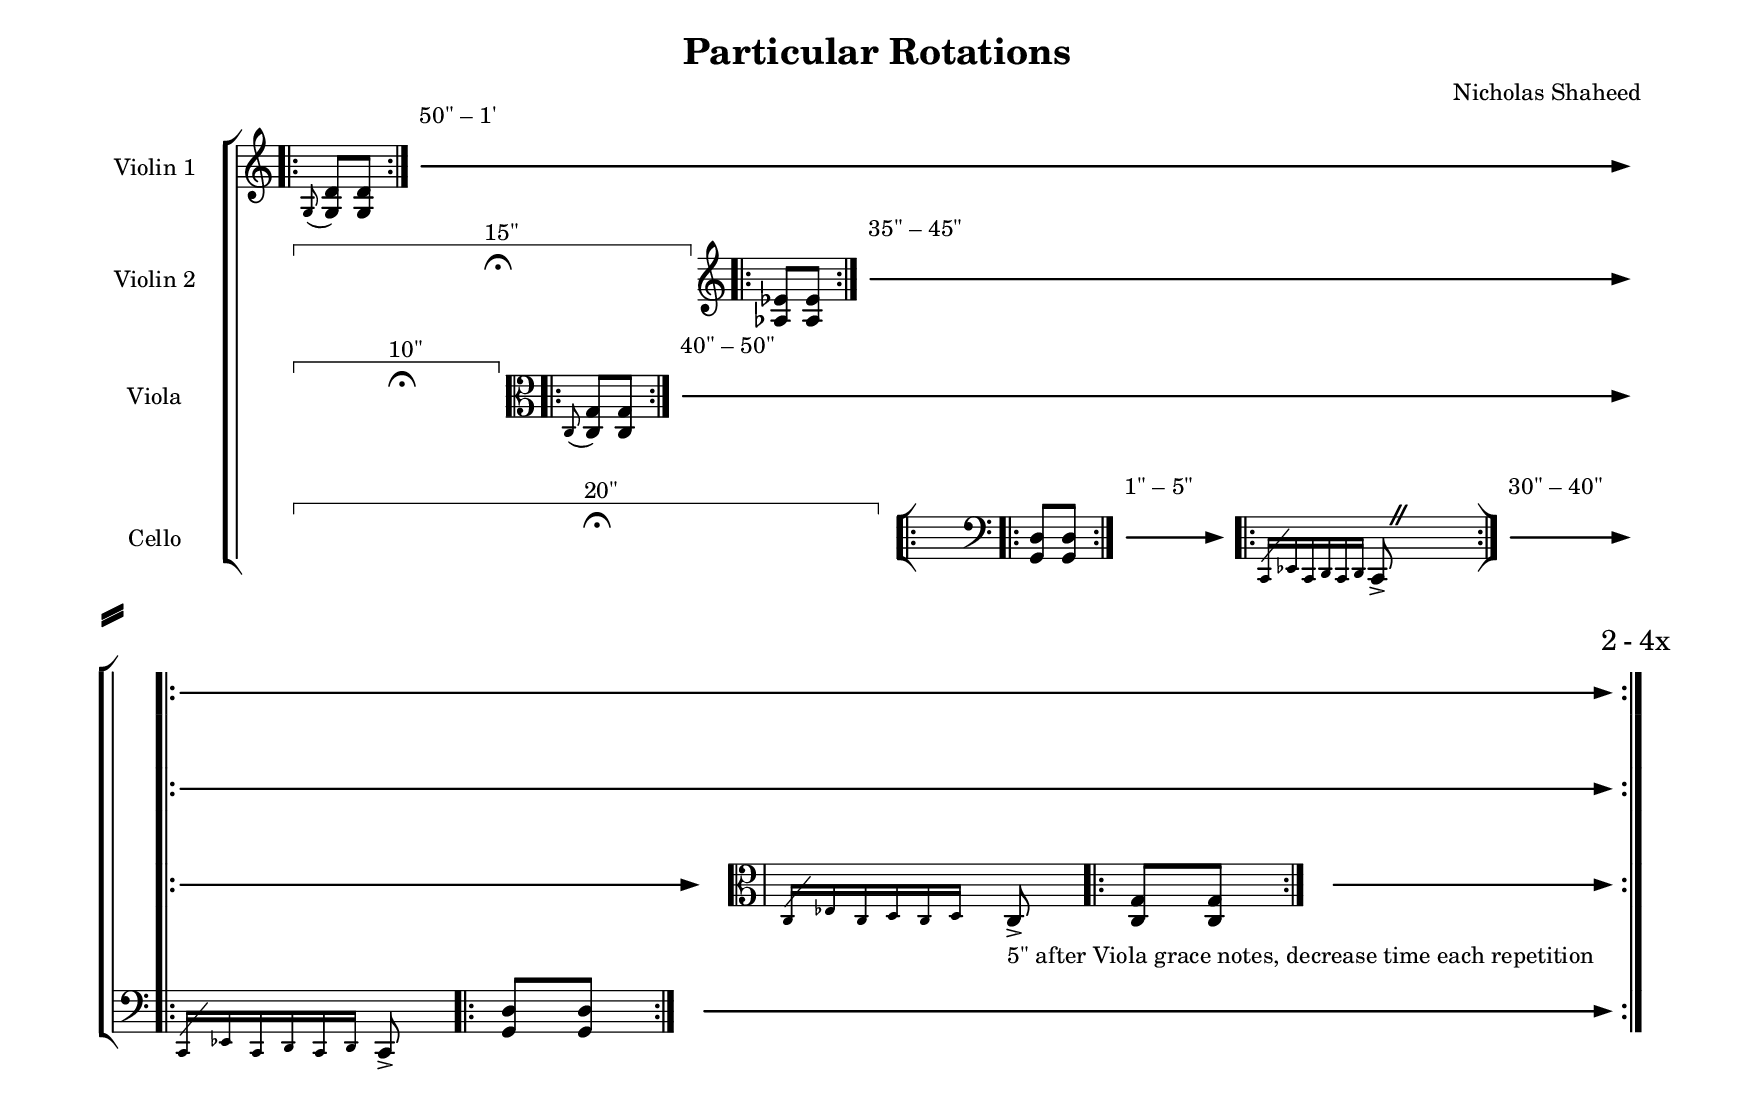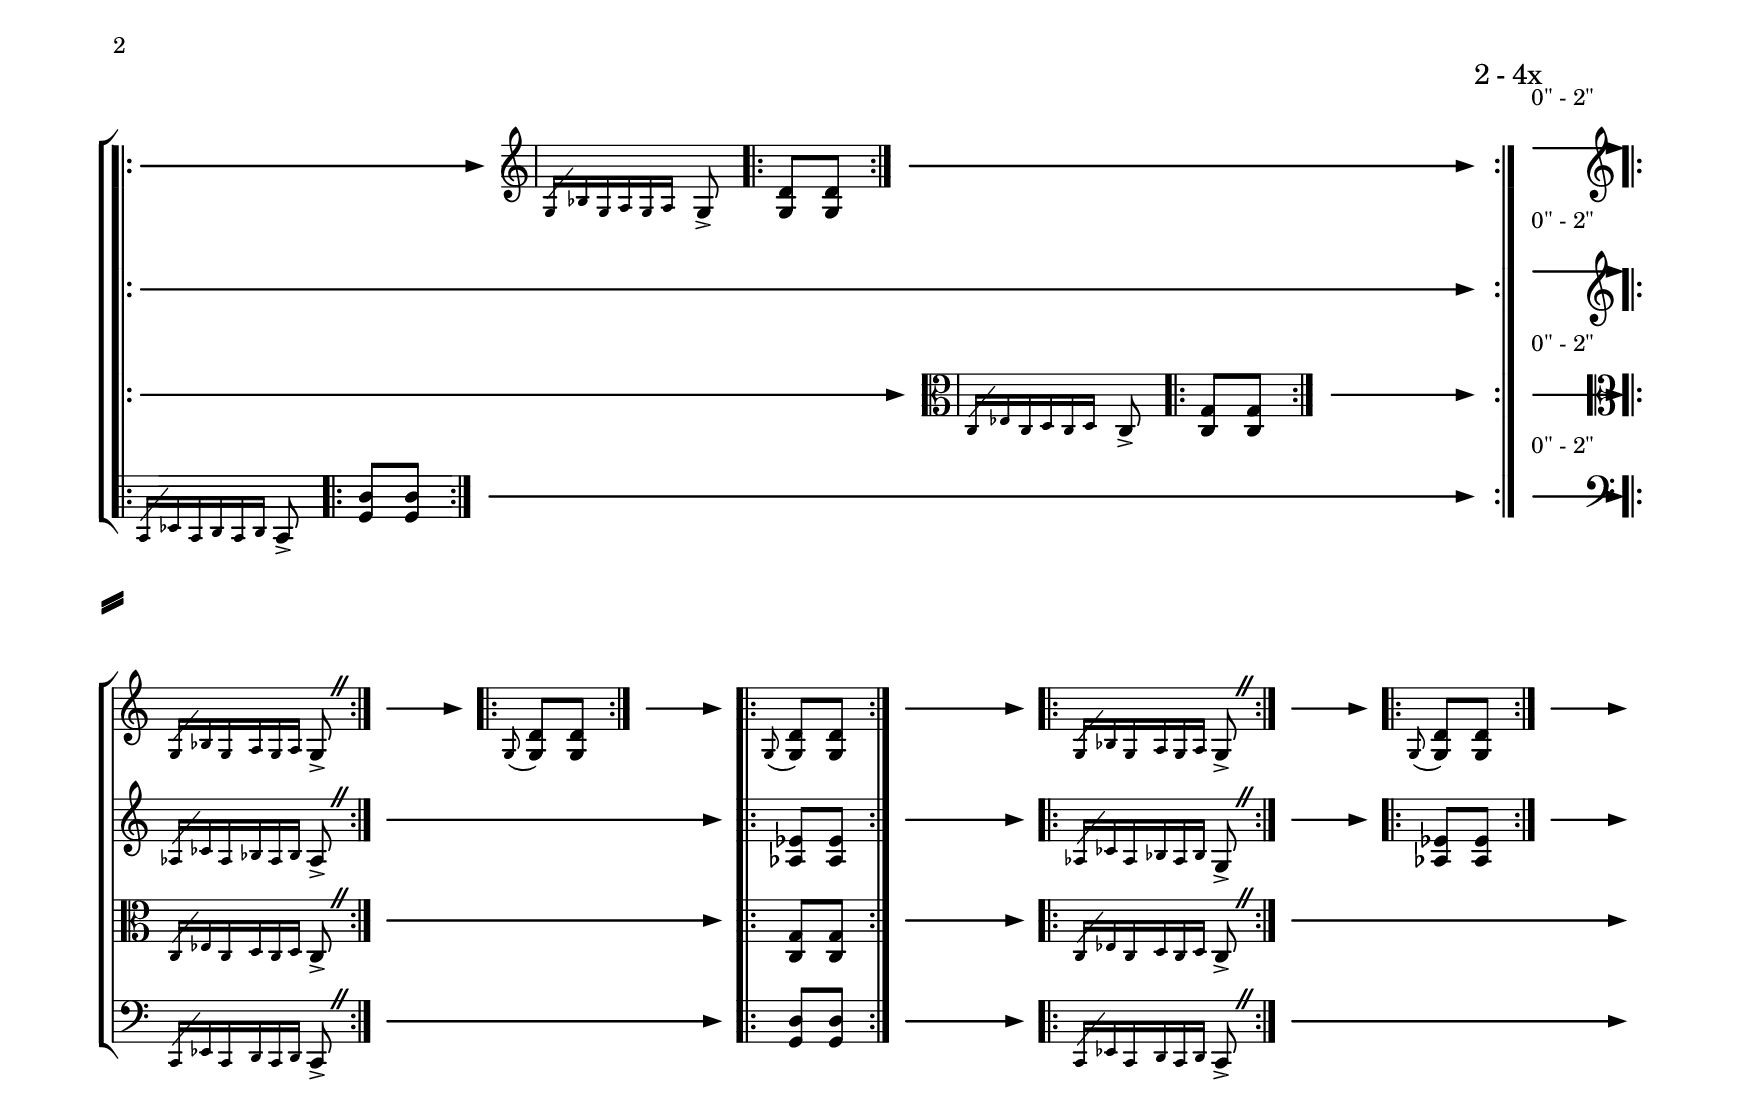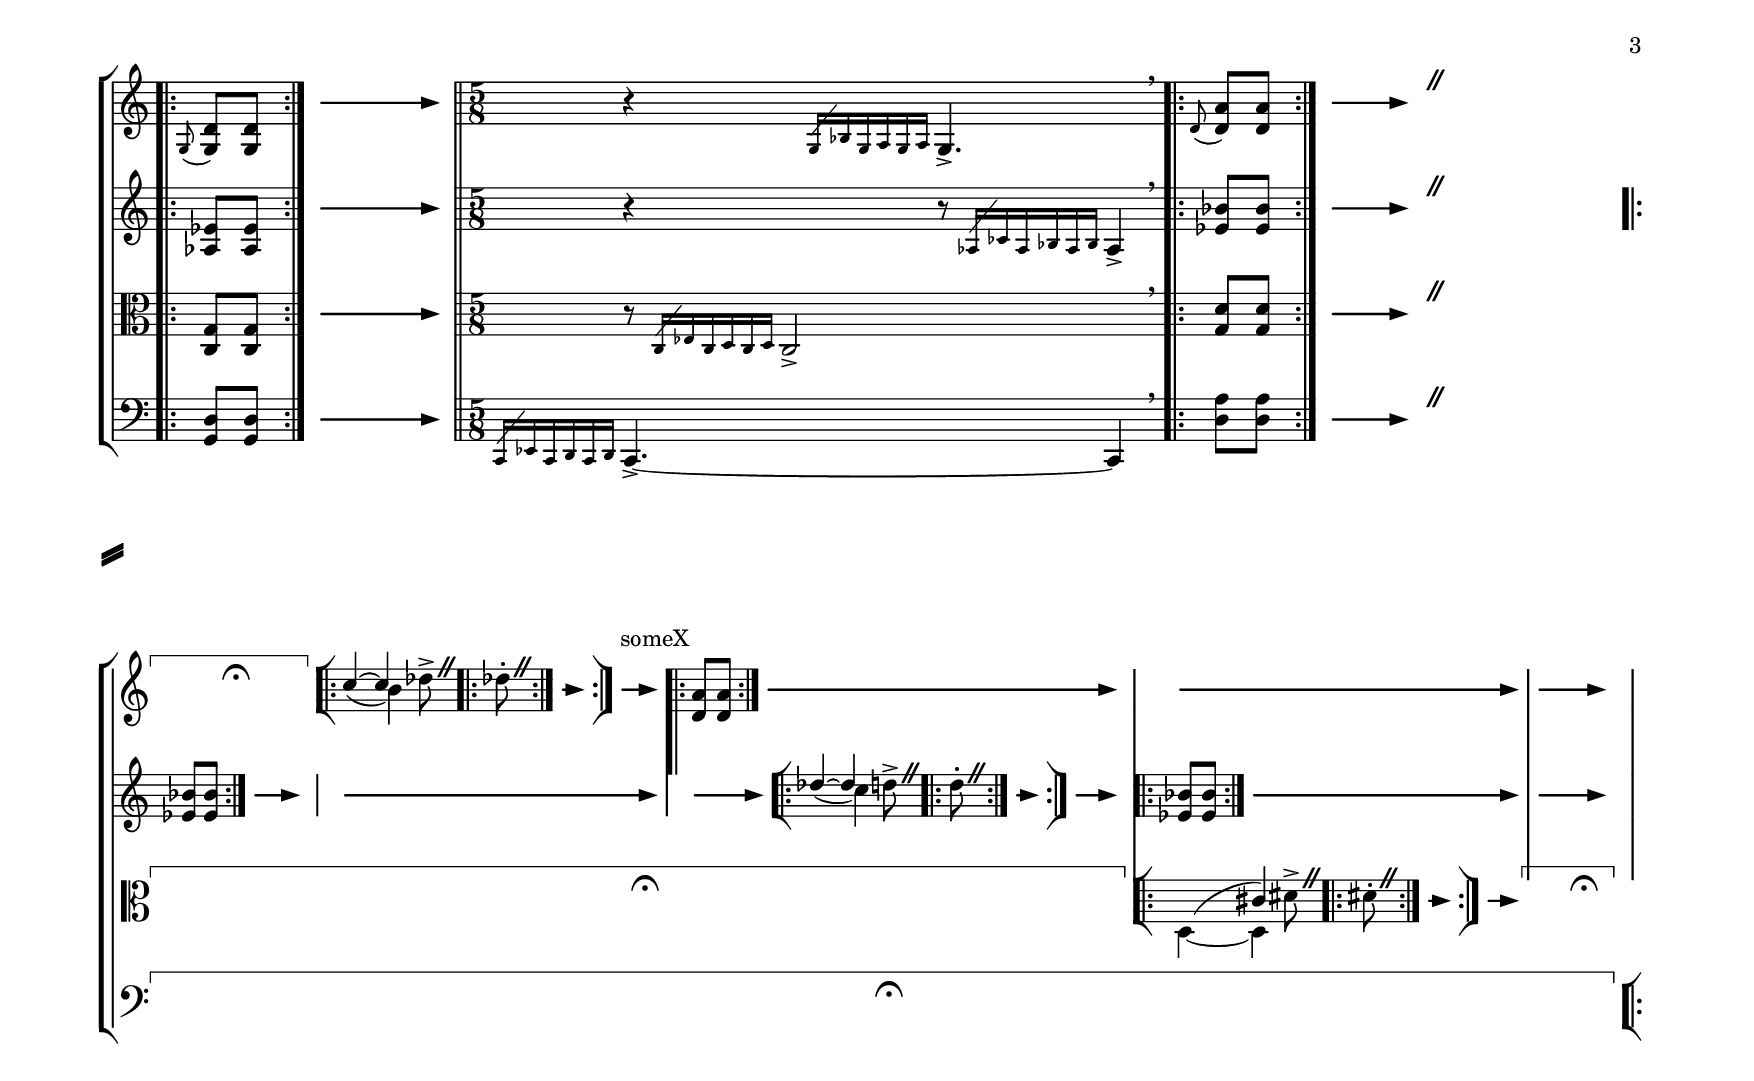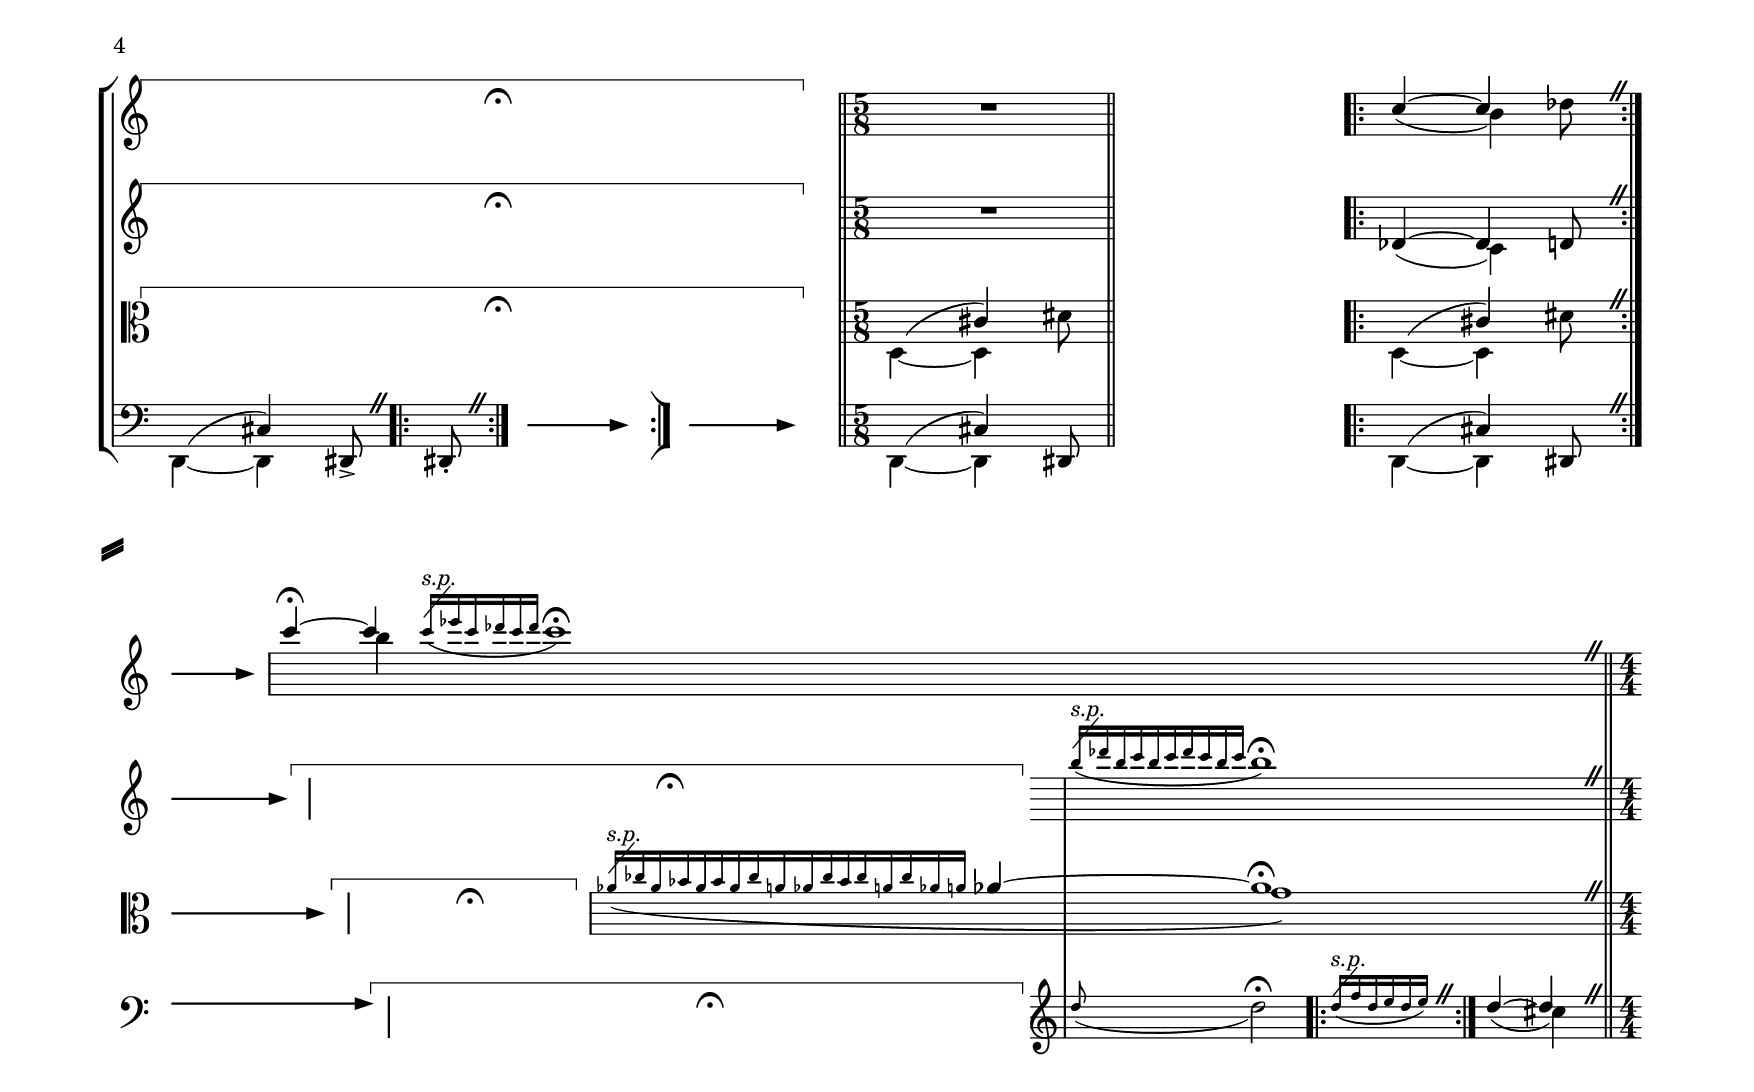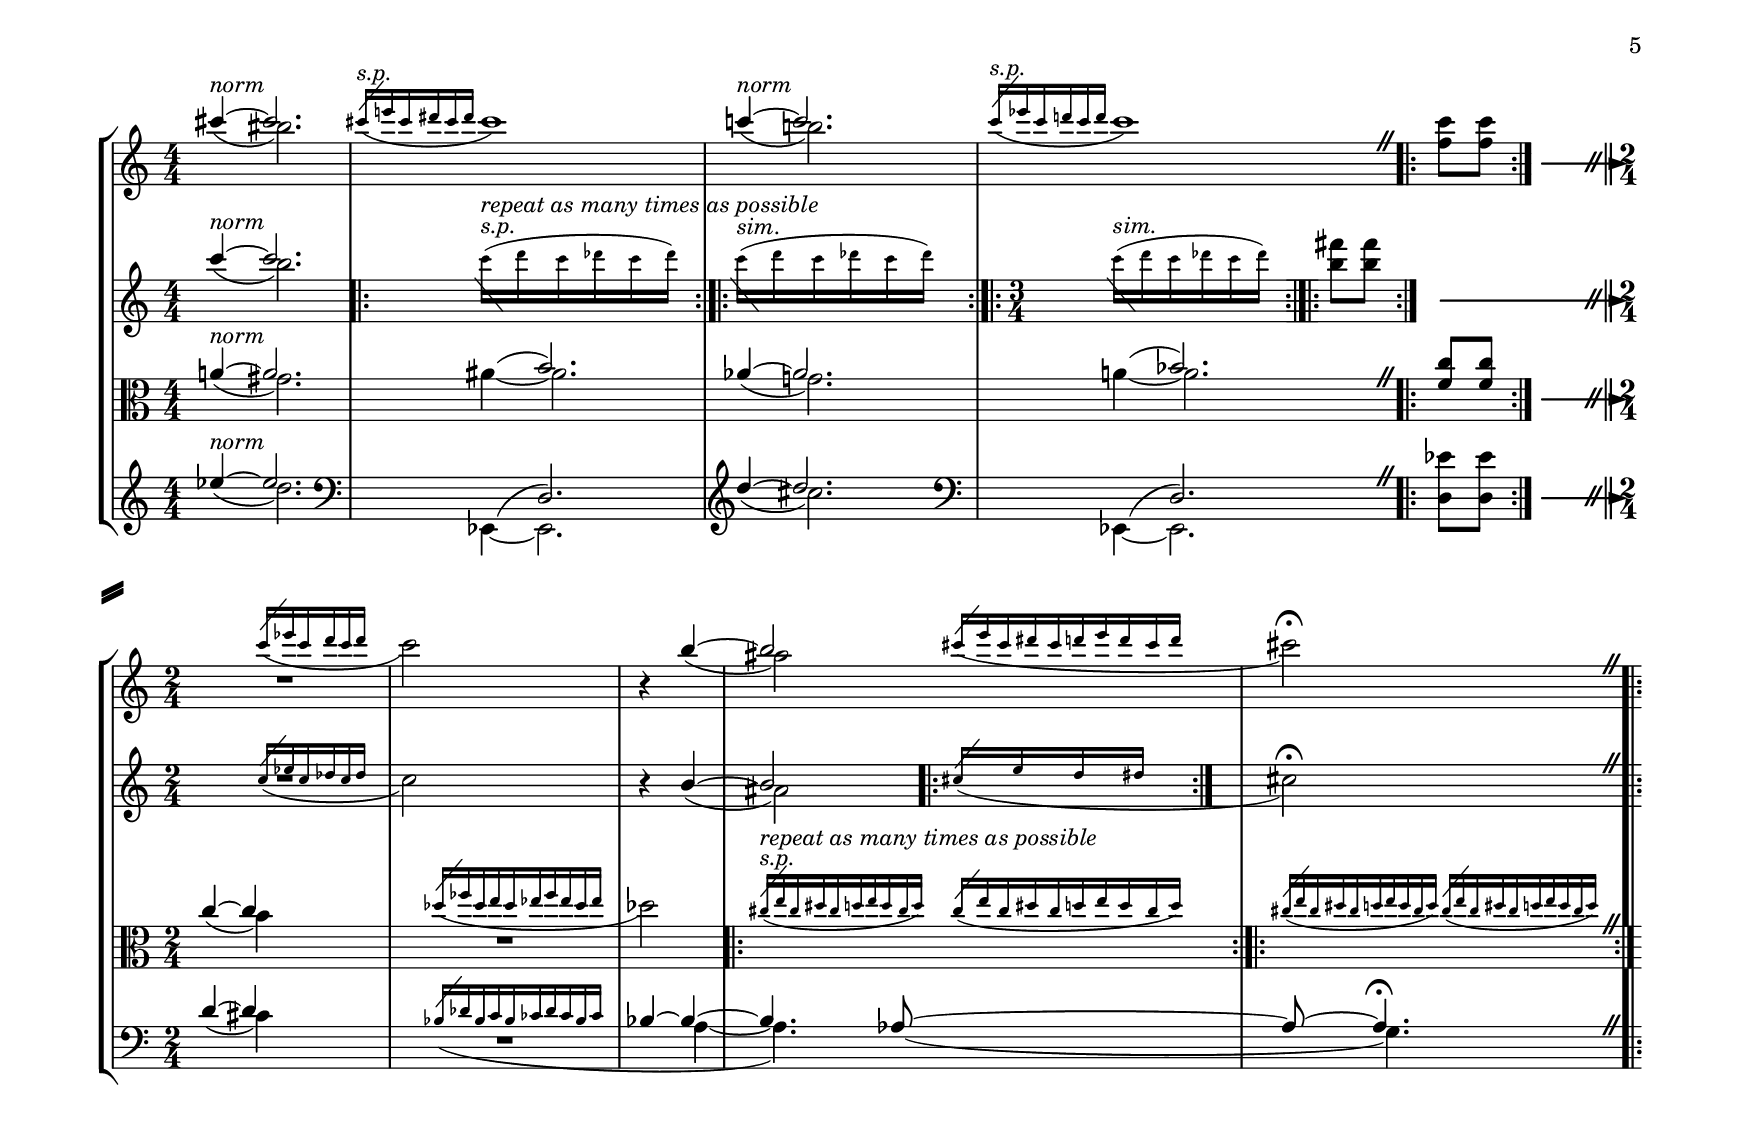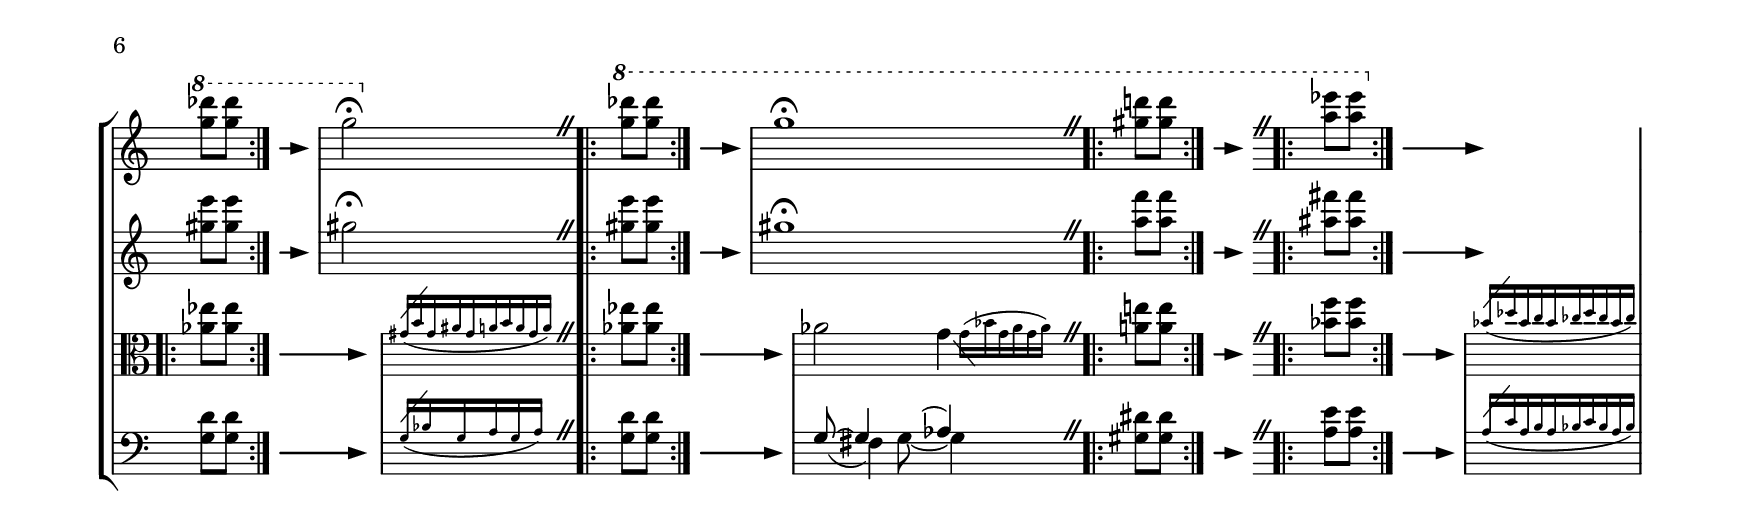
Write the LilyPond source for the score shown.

\version "2.18.2"
\language "english"
%%% "arrows.ily %%%

#(define-markup-command 
   (arrow layout props 
     type ;; "open" "close" "huron" "long" "large" "wings" "relief"
     fletching? ;; #t or #f
     axis ;; X or Y
     direction ;; RIGHT or LEFT, UP or DOWN, 
     a-length ;; any number >= #0
     boldness) ;; #0 < any number < #1
   (string? boolean? ly:dir? ly:dir? number? number?)
  "Draw arrows with variable length & boldness."
  (define fletching #t)  
  (interpret-markup layout props
    (cond 
     

 
;; "long" optimal thickness #0.07
      ((and (string=? type "long")(and (eq? axis X)(eq? direction 1)))
            (markup 
             (#:override (cons (quote filled) #t)
              (#:path boldness
               `((moveto    0.00  0.00)
                 (lineto   -1.80 -0.60)
                 ;(curveto  -2.40 -0.40 -2.35 -0.15 -2.35 -0.05)
                 ;(lineto   ,(* a-length -1) -0.05)
                 ;(lineto   ,(* a-length -1)  0.05)
                 (lineto   -1.80  0.00)
                 ;(curveto  -2.35  0.10 -2.40  0.40 -1.80  0.60)
                 ;(lineto   -2.35  0.10)
                 ;(lineto   -2.40  0.40)
                 (lineto   -1.80  0.60)
                 ;(lineto  -2.35  0.10 )
                 (lineto    0.00  0.00)
                 (closepath))))))
     
   
      
 
      
;; "large" optimal thickness #0.07
 
          
      (else (ly:error "Arrows' parameter(s) do not fit")))))


%% slashed grace notes

slash =
#(define-music-function (parser location ang stem-fraction protrusion)
   (number? number? number?)
   (remove-grace-property 'Voice 'Stem 'direction) ; necessary?
   #{
     \once \override Stem #'stencil =
     #(lambda (grob)
       (let* ((X-parent (ly:grob-parent grob X))
              (is-rest? (ly:grob? (ly:grob-object X-parent 'rest))))
         (if is-rest?
             empty-stencil
             (let* ((ang (degrees->radians ang))
                    ; We need the beam and its slope so that slash will
                    ; extend uniformly past the stem and the beam
                    (beam (ly:grob-object grob 'beam))
                    (beam-X-pos (ly:grob-property beam 'X-positions))
                    (beam-Y-pos (ly:grob-property beam 'positions))
                    (beam-slope (/ (- (cdr beam-Y-pos) (car beam-Y-pos))
                                   (- (cdr beam-X-pos) (car beam-X-pos))))
                    (beam-angle (atan beam-slope))
                    (stem-Y-ext (ly:grob-extent grob grob Y))
                    ; Stem.length is expressed in half staff-spaces
                    (stem-length (/ (ly:grob-property grob 'length) 2.0))
                    (dir (ly:grob-property grob 'direction))
                    ; if stem points up. car represents segment of stem
                    ; closest to notehead; if down, cdr does
                    (stem-ref (if (= dir 1) (car stem-Y-ext) (cdr stem-Y-ext)))
                    (stem-segment (* stem-length stem-fraction))
                    ; Where does slash cross the stem?
                    (slash-stem-Y (+ stem-ref (* dir stem-segment)))
                    ; These are values for the portion of the slash that
                    ; intersects the beamed group.
                    (dx (/ (- stem-length stem-segment)
                           (- (tan ang) (* dir beam-slope))))
                    (dy (* (tan ang) dx))
                    ; Now, we add in the wings
                    (protrusion-dx (* (cos ang) protrusion))
                    (protrusion-dy (* (sin ang) protrusion))
                    (x1 (- protrusion-dx))
                    (y1 (- slash-stem-Y (* dir protrusion-dy)))
                    (x2 (+ dx protrusion-dx))
                    (y2 (+ slash-stem-Y
                           (* dir (+ dy protrusion-dy))))
                    (th (ly:staff-symbol-line-thickness grob))
                    (stil (ly:stem::print grob)))

              (ly:stencil-add
                stil
                (make-line-stencil th x1 y1 x2 y2))))))
   #})

slashI = {
  \slash 50 0.6 1.0
}

%% Header, Footer, and Various Formatting Values

% paper
scorePaperSize = "a4landscape"

% header
ttl = "Particular Rotations"
cmp = "Nicholas Shaheed"
tg  = ##f

% other

%% section lengths (eighth notes)
beginningMult = 3
beginningLen  = 40
alen = 12
blen = 16
clen = 8
dlen = 5
elen = 8
flen = 5
glen = 3
hlen = 8
ilen = 14
ialen = 3
jlen = 14
klen = 13
llen = 12
mlen = 12
nlen = 12
olen = 8
plen = 7
qlen = 9
rlen = 14
slen = 5
tlen = 9

#(define (beginningArrow n) (- beginningLen (* beginningMult n)))

%% bar lines
\defineBarLine "|-dashedSpan" #'("||" "" "!!")
\defineBarLine ".|:-end" #'("" ".|:" "")
\defineBarLine ".|:-small" #'(".|:" "" "")
% \defineBarLine ".|:-small" #'("|" ".|:" "")

\defineBarLine ":|.-small" #'(":|." "" "")
\defineBarLine ".|:-mixed" #'(".|:" "" "|")
\defineBarLine ":|.-mixed" #'(":|." "" "|")
\defineBarLine ":|:-split" #'(":|." ".|:" "||")
\defineBarLine ".|:-left"  #'("" ".|:" "||")
\defineBarLine ":|.-left"  #'("" ":|." "||")
\defineBarLine "[|:-small" #'("[|:" "" "")
\defineBarLine ":|]-small" #'(":|]" "" "")
\defineBarLine ":|.|:-small" #'(":|.|:-small" "" "")

%% Notation
sulp	= ^\markup { \italic s.p. }
norm	= ^\markup { \italic norm }


% supposed to make a rest of length n, but it doens't work
% varRest = 
% #(define-music-function
%   (parser location n)
%   (integer?)
%    make-music
%       'SkipEvent
%       'duration
%       (ly:make-duration 3 0 n)
%   )

varRest = 
#(define-music-function
  (parser location counter)
  (integer?)
  (if (> counter 0)
    
      #{
        s16 % ^\markup { #(number->string counter) }
        \varRest #(- counter 1)
      #}
      #{ #}
    
  )
 )

varRestEighth =
#(define-music-function
  (parser location counter)
  (integer?)
  (if (> counter 0)
    
      #{
        s8 % ^\markup { #(number->string counter) }
        \varRestEighth #(- counter 1)
      #}
      #{ #}
    
  )
 )

timeSig =
#(define-music-function
  (parser location num)
  (integer?)
       (make-music
        'TimeSignatureMusic
        'beat-structure
        '()
        'denominator
        8
        'numerator
        num)
  )
%% %%

%% Global %%
global = {
  \numericTimeSignature
  \set Score.markFormatter = #format-mark-box-alphabet
  \override Staff.Clef.full-size-change = ##t
  
  \override BreathingSign.text = \markup {
    \musicglyph #"scripts.caesura.straight"
  }

  s8*40 s8 s8 
  
  s8 s8 s8 s8 s8 s8 s8 s8 s8 
  s8 s8 s8
  
  \break
  
  \override Score.RehearsalMark.self-alignment-X = #CENTER
  \once \override Score.RehearsalMark #'break-visibility = #end-of-line-visible
  \mark \markup {2 - 4x}
  
  \once \omit Staff.Clef
  
  
  \grace {s16 s s s s s}
  s8 * 16 \mark \markup {2 - 4x}
  s8 * 3
  \once \set Staff.forceClef = ##t
  
  \bar ".|:-small"
    \grace {s16 s s s s s}
    s8
  \bar ":|.-small"
  
  \varRestEighth \clen 
  
  s8 s8 
  
  \varRestEighth \dlen 
  
  \bar ".|:-small"
    \grace {s16 s s s s s}
    s8
  \bar ":|.-small"
  
  \varRestEighth \elen
  
  \bar ".|:"
    \grace {s8}
    s8 s8
  \bar ":|."
  
  \varRestEighth \flen
  
  \revert Staff.TimeSignature.stencil
  
  \bar "||"
  \grace {\varRest 6}
  
  \varRestEighth 5
  
  \revert BreathingSign.text
  \breathe
  
  \override Staff.TimeSignature #'stencil = ##f 
  \grace {s8}
  s8 s8
  
  \varRestEighth \glen
  
  \bar ""
  
  \override BreathingSign.text = \markup {
    \musicglyph #"scripts.caesura.straight"
  }
    
  \breathe
  
  s8 \bar ""
  
  %   \beginning #(+ hlen ilen ialen ilen klen llen) ""
  \varRestEighth \hlen
  \varRestEighth \ilen
  \varRestEighth \ialen
  \varRestEighth \ilen
  \varRestEighth \klen
  \varRestEighth \llen
  \varRestEighth \mlen
  
  \revert Staff.TimeSignature.stencil
  \bar "||"
  s8*5
  \bar "||"
  \override Staff.TimeSignature.stencil = ##f
  
  s8
  
  \bar ".|:-small"
  
  \varRestEighth 5
  \bar ":|.-small"
  \varRestEighth \olen
  \varRestEighth 5
  \varRestEighth 8 \breathe
  
  \revert Staff.TimeSignature.stencil
  \bar "||"
  \time 4/4
  s1\norm
  
  s1 s1 s1
  \override Staff.TimeSignature.stencil = ##f
  \varRestEighth \plen
  
  \breathe
  \revert Staff.TimeSignature.stencil
  \bar "||"
  \time 2/4
  s2 * 5 \breathe
  
  \override Staff.TimeSignature.stencil = ##f
  
  \varRestEighth \qlen
  \breathe

  \varRestEighth \rlen
  \breathe
  
  \varRestEighth \slen
  \breathe

  
%\varRest 20

  % \breathe
%   \grace{s16 s s s s s}
%   \once \omit Staff.Clef
  %s8 s % s % s s s s s 
  % s  s s s s s s s 
  %\once \set Staff.forceClef = ##t 
}
%% %%

%% In-Score Functions %% 

beginning = 
#(define-music-function
  (parser location dur str)
  (integer? string?)
  #{
    <<
      %% Generates a full measure rest so the fermata/text can be placed in the center
      {
       \once \hide MultiMeasureRest
       \once \override MultiMeasureRestText #'extra-offset = #'(0 . -2.4)
       \once \override HorizontalBracket.shorten-pair = #'(-3 . 0)
       
       % sets time signature to dur / 8
       #(make-music
        'TimeSignatureMusic
        'beat-structure
        '()
        'denominator
        8
        'numerator
        dur)
       
       % generates full measure rest that have a fermatamarkup and str above it
      #(make-music
        'MultiMeasureRestMusic
        'duration
        (ly:make-duration 3 0 dur)
        'articulations
        (list (make-music
                'MultiMeasureTextEvent
                'tweaks
                (list (cons (quote outside-staff-priority) 40)
                      (cons (quote outside-staff-padding) 0))
                'text
                (markup #:fermata))
              (make-music
                'MultiMeasureTextEvent
                'direction
                1
                'text
                (markup
                    #:line
                    (#:hspace 0.7
                    (#:center-column
                    (#:vspace -1.3 #:halign 20 #:simple str)))))))
      }
      %% generates rests needed to make a group (hoizontal bracket)
      {
        \once \hide Rest
        
        %% Makes the \startGroup rests
       #(make-music
          'RestEvent
          'articulations
          (list (make-music
                  'NoteGroupingEvent
                  'span-direction
                  -1))
          'duration
          (ly:make-duration 3 0 (- dur 1)))
       
       \once \hide Rest
       %% Makes the \stopGroup rest
       #(make-music
          'RestEvent
          'articulations
          (list (make-music
                  'NoteGroupingEvent
                  'span-direction
                  1))
          'duration
          (ly:make-duration 3 0 1))
       
       % \override NoteHead.transparent = ##f
      }
    >>
  #}
)


% \stopStaff and \startStaff are for changing staff properties, not turning the staff off,
% The StaffSymbol and Barline Transparencies are for that
invs = 
#(define-music-function
    (parser location)
    ()
    #{
      \stopStaff
      \override Staff.StaffSymbol.transparent = ##t
      \override Staff.BarLine.transparent = ##t 
%       \override Staff.Clef.transparent = ##t
      
      \startStaff

    #}
    
 )

% make the barline and staffsymbol visible again
notinvs = 
#(define-music-function
    (parser location)
    ()
    #{
      \stopStaff
      \override Staff.StaffSymbol.transparent = ##f
      \override Staff.BarLine.transparent = ##f 
      \startStaff
    #}
    
 )



% turns transparencies off if needed
startstaff = 
#(define-music-function
  (parser location end)
  (boolean?)
  (if end
    #{
      \notinvs
    #}
    #{
      
    #}
  )
)

% hides bar line and makes an arrow
% arrow :: length -> timeStr -> endofstaff?
arrow = 
#(define-music-function
  (parser location dur str end)
  (integer? markup? boolean?)
  #{
      % Set up text spanner to display arrow
      \override TextSpanner.bound-details.left.stencil-align-dir-y = #CENTER
      \override TextSpanner.style = #'line
      % put in in the middle of the staff
      % TODO: get height of staff and use that?
      \override TextSpanner.extra-offset = #'(0 . -3.1)
      \override TextSpanner.bound-details.right.text = \markup { 
        \column {
        \scale #'( 1 . 1)
        \arrow #"long" ##f #X #UP #1 #0.0
        }
      }
      \override TextSpanner.thickness = #2   
       
      % in order to keep the right hand barline to appear, need to \stopStaff, put a small 
      % hidden rest, and \startStaff
      
      % after that, use invis (it does page breaks with the staff bracket) for the the bulk
      % of the spacing
      \stopStaff 
      
      \override Staff.Clef.transparent = ##f
      
    <<
      {
       % sets time signature to dur / 8
       #(make-music
        'TimeSignatureMusic
        'beat-structure
        '()
        'denominator
        8
        'numerator
        dur)


      % invisible rests of length tail that start text span
      #(make-music
        'SequentialMusic
        'elements
        (list (make-music
                'SkipEvent
                'articulations
                (list (make-music
                        'TextSpanEvent
                        'span-direction
                        -1)
                       (make-music
                        'TextScriptEvent
                        'direction
                        1
                        'text
                        (markup #:line (#:left-align str))
                        )                  
                  )
                'duration
                (ly:make-duration 3 0 1)
                )
        )
      )
      
      \startStaff
      
      \invs
      \override Staff.BarLine.transparent = ##f

      % invisible rests of length head
      #(make-music
        'SkipEvent
        'duration
        (ly:make-duration 3 0 (- dur 2)))
      
      %\override Score.BarLine.stencil = ##f 
      
      \stopStaff
      \override Staff.Clef.transparent = ##f
      \startStaff
      
      % invisible rest of length tail that end text spanner
      #(make-music
        'SequentialMusic
        'elements
        (list (make-music
                'SkipEvent
                'articulations
                (list (make-music
                        'TextSpanEvent
                        'span-direction
                        1)
                       )
                'duration
                (ly:make-duration 3 0 1)
              )
        )
      )
      
      }
    >>
      
      \startstaff #end
            
      \revert TextSpanner.bound-details.left.stencil-align-dir-y
      \revert TextSpanner.style
      \revert TextSpanner.extra-offset
      \revert TextSpanner.bound-details.right.text
      
      \revert Score.BarLine.stencil       
  #}
  )

arrowGrace = 
#(define-music-function
  (parser location dur grc str end)
  (integer? integer? markup? boolean?)
  #{
      % Set up text spanner to display arrow
      \override TextSpanner.bound-details.left.stencil-align-dir-y = #CENTER
      \override TextSpanner.style = #'line
      % put in in the middle of the staff
      % TODO: get height of staff and use that?
      \override TextSpanner.extra-offset = #'(0 . -3.1)
      \override TextSpanner.bound-details.right.text = \markup { 
        \column {
        \scale #'( 1 . 1)
        \arrow #"long" ##f #X #UP #1 #0.0
        }
      }
      \override TextSpanner.thickness = #2   
       
      % in order to keep the right hand barline to appear, need to \stopStaff, put a small 
      % hidden rest, and \startStaff
      
      % after that, use invis (it does page breaks with the staff bracket) for the the bulk
      % of the spacing
      
      \override Staff.Clef.transparent = ##f
      
    <<
      {
       % sets time signature to dur / 8
       #(make-music
        'TimeSignatureMusic
        'beat-structure
        '()
        'denominator
        8
        'numerator
        dur)


      % crappy hack that puts the \startTextSpanner in the grace notes
      \grace { 
      #(make-music
        'SequentialMusic
        'elements
        (list (make-music
                'SkipEvent
                'articulations
                (list (make-music
                        'TextSpanEvent
                        'span-direction
                        -1)
                       (make-music
                        'TextScriptEvent
                        'direction
                        1
                        'text
                        (markup #:line (#:left-align str))
                        )                  
                  )
                'duration
                (ly:make-duration 4 0 1)
                )
        )
      )
      \varRest #( - grc 1)
      }

      % invisible rests of length head
      #(make-music
        'SkipEvent
        'duration
        (ly:make-duration 3 0 (- dur 1)))
      
      %\override Score.BarLine.stencil = ##f 
      
      \stopStaff
      \override Staff.Clef.transparent = ##f
      \startStaff
      
      % invisible rest of length tail that end text spanner
      #(make-music
        'SequentialMusic
        'elements
        (list (make-music
                'SkipEvent
                'articulations
                (list (make-music
                        'TextSpanEvent
                        'span-direction
                        1)
                       )
                'duration
                (ly:make-duration 3 0 1)
              )
        )
      )
      
      }
    >>
      
      \startstaff #end
            
      \revert TextSpanner.bound-details.left.stencil-align-dir-y
      \revert TextSpanner.style
      \revert TextSpanner.extra-offset
      \revert TextSpanner.bound-details.right.text
      
      \revert Score.BarLine.stencil       
  #}
  )

% display blank space for the given duration
blank = 
#(define-music-function
  (parser location dur)
  (ly:duration?)
  #{
      \stopStaff
      \override Score.BarLine.stencil = ##f 
            
      #(make-music
        'SkipEvent
        'duration
         dur
        )      
      
      \startStaff     
      \revert Score.BarLine.stencil       
  #}
  )

asect =
{
  \once \omit Staff.Clef
  \once \override Staff.BarLine.transparent = ##f
  \bar ".|:-end"
  \grace {s16 s s s s s}
}

violinOne = \new Voice \relative c'' {
  \set Staff.instrumentName = #"Violin 1 "
  
  \override Staff.TimeSignature #'stencil = ##f 
  \time 1/4
  
  
  %% Beginning Section
  \bar ".|:"
    \appoggiatura g,8 <g d'>8 <g d'>8
  \bar ":|."
  
  \arrow \beginningLen "50\" – 1'" ##f
  
  %% A section
  <<
    \asect
    \arrowGrace \alen  6 "" ##f
  >>

  \bar ":|.|:"
  
  %% B section
  \arrowGrace 4  6 "" ##t
      
  \clef treble
  \time 1/8
  \grace {\slashI {g16 bf g a g a } } 
  g8->
      
  \bar ".|:-small"
  \time 1/4
  <g d'>8[  <g d'>8]
  \bar ":|.-small"
  
  \arrow #(- blen 7) "" ##f
     
   % C Section
  \bar ":|."
  
  % \grace { g16 g g g g g}
  
  \arrow 3 "0\" - 2\"" ##t
  
  \time 1/8
  \grace {\slashI {g16 bf g a g a } }
  g8-> \breathe
  
  \arrow 3 "" ##t
  
  \time 1/4
  \bar ".|:"
    \appoggiatura g8 
    <g d'>8 <g d'>8
  \bar ":|."
  
  \arrow #(- clen 5) "" ##t
  
  \time 1/4
  \bar ".|:"
    \appoggiatura g8 
    <g d'>8 <g d'>8
  \bar ":|."
  
  \arrow \dlen "" ##t
  
  \time 1/8
  \grace {\slashI {g16 bf g a g a } }
  g8-> \breathe
  
  \arrow 3 "" ##t
  
  \time 1/4
  \bar ".|:-small"
    \appoggiatura g8 
    <g d'>8 <g d'>8
  \bar ":|.-small"
  
  \arrow #(- elen 5) "" ##t
  
  \time 1/4
  \appoggiatura g8 
  <g d'>8 <g d'>8
  
  \arrow \flen "" ##t
  
  \time 5/8
  \grace {\varRest 6}
  r4
  \grace {\slashI {g16 bf g a g a } }
  g4.->
  
  \bar ".|:"
    \time 1/4
    \appoggiatura d'8 
    <d a'>8 <d a'>8
  \bar ":|."
  
  \arrow \glen "" ##f
  
  \time 1/8
  s8
  
  \beginning \hlen ""
  
  \notinvs
  
  \bar "[|:-small"
  
  \time 5/8
  <<
    \new Voice { \voiceOne c'4~ c }
    \new Voice { \voiceTwo \once \hideNotes c4( b4)}
  >>

  df8->
  
  \breathe
  
  \time 1/8
  \bar ".|:-small"
  df8-. \breathe 
  \bar ":|.-small"
  
  \arrow 3 "" ##f
  %s8
  \notinvs
  \bar ":|]-small"
  
  %\invs
  \stopStaff
  \override Staff.StaffSymbol.transparent = ##t
  \stopStaff
  
  \arrow #(- ilen 9) "someX" ##t
  % \time 1/8
%   s8
%   
%   \notinvs
  %\bar ":|].:"
  
  \bar ".|:"
    \time 1/4
    <d, a'>8 <d a'>8
  \bar ":|."
  
  \arrow #(- (+ ilen ialen) 2) "" ##f
  
  \arrow \klen "" ##f
  \arrow \llen "" ##f
  
  \timeSig \mlen
  \beginning \mlen ""
  
  \notinvs
  \time 5/8
  R8*5
  
  \time 1/8
  
  \stopStaff
  \override Staff.StaffSymbol.transparent = ##t      
  \startStaff
  
  s8
  \notinvs
  
 \time 5/8
  <<
    \new Voice { \voiceOne c'4~ c }
    \new Voice { \voiceTwo \once \hideNotes c4( b4)}
  >>

  df8
  \breathe
    
  \arrow #(- olen 3) "" ##t
  
  \time 8/4
  <<
    \new Voice { \voiceOne c'4\fermata~ c }
    \new Voice { \voiceTwo \once \hideNotes c4 b4}
  >>

  \appoggiatura {\slashI { c16\sulp ef c df c df } }
  c1*6/4\fermata
  
  <<
    \new Voice { \voiceOne cs4~ cs2.}
     { \voiceTwo \once \hideNotes cs4( bs2.) \voiceNeutralStyle}
  >>
  
  \voiceNeutralStyle
  \new Voice { \appoggiatura { \slashI { cs16\sulp e! cs ds cs ds } } cs1 }
  
  <<
    \new Voice { \voiceOne c!4\norm~ c2.}
     { \voiceTwo \once \hideNotes c4( b!2.) \voiceNeutralStyle}
  >>
  
  \voiceNeutralStyle
  \new Voice { \appoggiatura { \slashI { c16\sulp ef c d! c d } } c1 }
  
  \breathe
  
  \override Staff.TimeSignature.stencil = ##f
  \bar ".|:-small"
    \time 1/4
     <f, c'>8 <f c'>8
  \bar ":|.-small"
  
  \arrow #(- plen 2) "" ##t
  
  \new Voice {
    \afterGrace R2 { \slashI {c'16( ef c d c d } }
    
    c2)
    
    r4
    
    <<
      \new Voice { \voiceOne b4~ b2 }
      \new Voice { \voiceTwo \once \hideNotes b4( as2)}
      { s4 s4. 
        \afterGrace s8 { \slashI { cs16( e cs ds cs d e d cs d } } }
    >>
    
    cs2)\fermata 
    
    \bar ".|:-small"
      \time 1/4
      \ottava #1
      <g' df'>8 <g df'>8
    \bar ":|.-small"
    
    \arrow #(- qlen 6) "" ##t
   
     \time 2/4
    g2\fermata 
    
    \bar ".|:"
      \time 1/4
      \ottava #1
      <g df'>8 <g df'>8
    \bar ":|.-small"
    
    \arrow #(- rlen 10) "" ##t
   
     \time 4/4
    g1\fermata 
    
    \bar ".|:-small"
      \time 1/4
      <gs d'!>8 <gs d'>8
    \bar ":|.-small"
    
    \arrow #(- slen 2) "" ##t
      
    \bar ".|:-small"
      \time 1/4
       <a ef'>8 <a ef'>8
    \bar ":|.-small"
    
    \arrow #(- tlen 2) "" ##t
    \ottava #0
  }

}

violinTwo = \new Voice \relative c'' {
  
  %% Beginning
  \set Staff.instrumentName = #"Violin 2 " 
  
  \override Staff.TimeSignature #'stencil = ##f 
  \time 1/8  
  
  \once \omit Staff.Clef
  
  \invs

  \grace s8
  
  \beginning #(* beginningMult 3) "15\""

  \notinvs
  
  \clef treble

  
  \time 1/4
  \bar ".|:"
    \grace s8 <af, ef'>8 <af ef'>8
  \bar ":|."  
  
  \arrow #(beginningArrow 3) "35\" – 45\"" ##f
  
  %% A section
  <<
    \asect
    { \arrowGrace \alen  6 "" ##f 
    }
  >>  
  
  \bar ":|.|:"

  %% B Section
  { \arrowGrace \blen  6 "" ##f }
  
  \bar ":|."
  
  %% C Section
  \arrow 3 "0\" - 2\"" ##t
  \time 1/8
  \clef treble
  \grace {\slashI { af16 cf af bf af bf } }
  af8-> \breathe
  
  \arrow \clen "" ##t
  
  \time 1/4
  \bar ".|:"
    \grace s8 <af ef'>8 <af ef'>8
  \bar ":|."

  \arrow \dlen "" ##t
  
  \time 1/8
  \grace {\slashI {af16 cf af bf af bf } }
  g8-> \breathe
  
  \arrow 3 "" ##t
  
  \time 1/4
  \bar ".|:-small"
    \grace s8 <af ef'>8 <af ef'>8
  \bar ":|.-small"
  
  \arrow #(- clen 5) "" ##t

  \time 1/4
  \grace s8 <af ef'>8 <af ef'>8

  \arrow \flen "" ##t

  \time 5/8
  \grace {\varRest 6}
  r4 r8
  \grace {\slashI {af16 cf af bf af bf } }
  af4->
  
  \time 1/4
  \bar ".|:"
    \grace s8 <ef' bf'>8 <ef bf'>8
  \bar ":|."
  
  \arrow \glen "" ##f
  
  \time 1/8
  s8
  
  \bar ".|:-small"
    \notinvs
    \time 1/4
     <ef bf'>8 <ef bf'>8
  \bar ":|.-small"
  
  \arrow #(- hlen 2) "" ##f
  
  \arrow \ilen "" ##f
  \arrow \ialen "" ##t
%   \arrow #(- (+ hlen ilen) -1) "" ##t
  
  \bar "[|:-small"
  
  \time 5/8
  <<
    \new Voice { \voiceOne df'4~ df }
    \new Voice { \voiceTwo \once \hideNotes df4( c4)}
  >>

  d!8->
  
  \breathe
  
  \time 1/8
  \bar ".|:-small"
  d8-. \breathe 
  \bar ":|.-small"
  
  \arrow 3 "" ##f
  
  \bar ":|]-small"
  
  \arrow #(- ilen 9) "" ##t
  
  \bar ".|:-small"
    \notinvs
    \time 1/4
     <ef, bf'>8 <ef bf'>8
  \bar ":|.-small"
  
  \arrow #(- klen 2) "" ##f
  
  \arrow \llen "" ##f
  
  \timeSig \mlen
  \beginning \mlen ""
  
  \notinvs
  \time 5/8
  R8*5
  
  \time 1/8
  
  \stopStaff
  \override Staff.StaffSymbol.transparent = ##t      
  \startStaff
  
  s8
  \notinvs
  
 \time 5/8
  <<
    \new Voice { \voiceOne df4~ df }
    \new Voice { \voiceTwo \once \hideNotes df4( c4)}
  >>

  d8
  \breathe
    
  \arrow #(- olen 2) "" ##f
  
  \beginning 7 ""
  \notinvs
  
  \time 4/4
  \appoggiatura { \slashI { b''16\sulp df b c b c df c b c } }
  b1\fermata

  <<
    \new Voice { \voiceOne c4~ c2.}
     { \voiceTwo \once \hideNotes c4( b2.)}
  >>
  
  \bar ".|:-small"
  \grace {s16*6}
  \new Voice { 	
        \override NoteHead.font-size = #-4
	\override Accidental.font-size = #-4
        \slashI {c16*8/3\sulp^\markup{ \italic { repeat as many times as possible } }
                 ([ d c df c df]) } 
  }
  \bar ":|.|:"
  
  \grace {s16*6}
  \new Voice { 	
        \override NoteHead.font-size = #-4
	\override Accidental.font-size = #-4
        \slashI {c16*8/3^\markup{ \italic { sim. } }
                 ([ d c df c df]) } 
  }
  \bar ":|.|:"
  
  \time 3/4

  \grace {s16*6}
  \new Voice { 	
        \override NoteHead.font-size = #-4
	\override Accidental.font-size = #-4
        \slashI {c16*2^\markup{ \italic { sim. } }
                 ([ d c df c df]) } 
  }
  
  \override Staff.TimeSignature.stencil = ##f
  \bar ":|.|:-small"
    \notinvs
    \time 1/4
     <b fs'>8 <b fs'>8
  \bar ":|.-small"
  
  \arrow \plen "" ##t
  
  \new Voice {
    \once \override MultiMeasureRest.staff-position = #0

    \afterGrace R2 { \slashI { c,16( ef c df c df } }
    
    c2)
    
    r4
    
    <<
      \new Voice { \voiceOne b4~ b2 }
      \new Voice { \voiceTwo \once \hideNotes b4( as2)}
      { s4 s4. 
        \afterGrace s8 { \bar ".|:-small" \slashI { cs16*5/2( e d ds } \bar ":|." } }
    >>
    
    cs2)\fermata 
    
    \bar ".|:-small"
      \time 1/4
      <gs' e'>8 <gs e'>8
    \bar ":|.-small"
      
    \arrow #(- qlen 6) "" ##t
    
    \time 2/4
    gs2\fermata 
    
    \bar ".|:"
      \time 1/4
      <gs e'>8 <gs e'>8
    \bar ":|.-small"
      
    \arrow #(- rlen 10) "" ##t
   
     \time 4/4
    gs1\fermata

    \bar ".|:-small"
      \time 1/4
      <a f'>8 <a f'>8
    \bar ":|.-small"
    
    \arrow #(- slen 2) "" ##t
    
    \bar ".|:-small"
      \time 1/4
       <as fs'>8 <as fs'>8
    \bar ":|.-small"
    
    \arrow #(- tlen 2) "" ##t
  }

}


viola = \new Voice \relative c' {
  \set Staff.instrumentName = #"Viola "
  
  %% Beginning
  \override Staff.TimeSignature #'stencil = ##f 
  \time 4/4
  
  \once \omit Staff.Clef
  
  \invs
  
  \grace s8 


  \beginning #(* beginningMult 2) "10\""

  \notinvs
  
  \clef alto
  
  \time 1/4
  \bar ".|:"
    \appoggiatura c,8 <c g'>8 <c g'>8
  \bar ":|."
  
  \arrow #(beginningArrow 2) "40\" – 50\"" ##f

  %% A Section
  <<
    \asect
    { 
      \arrowGrace 4  6 "" ##t
    }   
  >>
  
  %% B Section
  
  \bar "|"
  \override Staff.Clef.full-size-change = ##t
  \set Staff.forceClef = ##t 
  
  \time 1/8
  \grace {\slashI {c16 ef c d c d} } 
  c8->  
  
  \bar ".|:-small"
    \time 1/4
    <c g'>8[  <c g'>8]
  \bar ":|.-small"
  
  \arrow #(- alen 7) "" ##f
  
  \bar ":|.|:"
 
  %% B Section

  \arrowGrace 8  6 "" ##t
      
  \time 1/8
      
  \once \set Staff.forceClef = ##t 

  \clef alto
  \grace {\slashI {c16 ef c d c d} } 
  c8->  
      
  \bar ".|:-small"
    \time 1/4
    <c g'>8[  <c g'>8]
  \bar ":|.-small"
      
  \arrow #(- blen 11) "" ##f

  \bar ":|."
  
  %% C Section
  \arrow 3 "0\" - 2\"" ##t

  \time 1/8
  \grace {\slashI {c16 ef c d c d} } 
  c8->  \breathe

  \arrow \clen "" ##t

  \bar ".|:"
    \time 1/4
    \grace s8 <c g'>8[  <c g'>8]
  \bar ":|."

  \arrow \dlen "" ##t

  \time 1/8
  \grace {\slashI {c16 ef c d c d} } 
  c8->  \breathe

  \arrow \elen "" ##t
  
  \time 1/4
  \grace s8 <c g'>8[  <c g'>8]
  
  \arrow \flen "" ##t
  
  \time 5/8
  
  \grace {\varRest 6}
  r8
  \grace {\slashI {c16 ef c d c d} } 
  c2->
  
  \bar ".|:"
    \time 1/4
    \grace s8 <g' d'>8[  <g d'>8]
  \bar ":|."
  
  \arrow \glen "" ##f
  
  \time 1/8
  s8
  
  \beginning #(+ hlen ilen ialen ilen) ""
  
  \notinvs
  
  \bar "[|:-small"
  
  \time 5/8
  <<
    \new Voice { \voiceTwo d4~ d4 }
    \new Voice { \voiceOne \once \hideNotes d4( cs') }
  >>

  ds8->
  
  \breathe
  
  \time 1/8
  \bar ".|:-small"
  ds-. \breathe 
  \bar ":|.-small"
  
  \arrow 3 "" ##f
  
  \bar ":|]-small"

  \arrow #(- klen 9) "" ##f
  
  \invs
  \time 1/8
  s8
  
  \timeSig #(- llen 1)
  \beginning #(- llen 1) ""
  
  \timeSig \mlen
  \beginning \mlen ""
  
  \notinvs

  \time 5/8
  <<
    \new Voice { \voiceTwo d,4~ d4 }
    \new Voice { \voiceOne \once \hideNotes d4( cs') }
  >>

  ds8
  
  \time 1/8
  
  \stopStaff
  \override Staff.StaffSymbol.transparent = ##t      
  \startStaff
  
  s8
  \notinvs
  
 \time 5/8
  <<
    \new Voice { \voiceTwo d,4~ d4 }
    \new Voice { \voiceOne \once \hideNotes d4( cs') }
  >>

  ds8
  \breathe
    
  \arrow #(- olen 1) "" ##f
  
  \beginning 4 "" 
  \notinvs
  
  \time 5/4
  
  \grace { \slashI { af'16(\sulp cf af bf af bf af cf a af cf bf cf a cf af a} }
  
  <<
    \new Voice { \voiceOne af4~ af1\fermata \voiceNeutralStyle }
     { \voiceTwo \once \hideNotes af4 g1)}
  >>
  
  <<
    \new Voice { \voiceOne a!4~ a2.}
     { \voiceTwo \once \hideNotes a4( gs2.)}
  >>
  
  <<
    \new Voice { \voiceTwo as4~ as2.}
     { \voiceOne \once \hideNotes as4( b2.)}
  >>
  
  
  <<
    \new Voice { \voiceOne af4~ af2.}
     { \voiceTwo \once \hideNotes af4( g!2.)}
  >>
  
  \grace {s16*6}
  <<
    \new Voice { \voiceTwo a!4~ a2.}
     { \voiceOne \once \hideNotes a4( bf2.)}
  >>
  
  \breathe
  
  \override Staff.TimeSignature.stencil = ##f
  \bar ".|:-small"
    \time 1/4
    <f c'>8 <f c'>8
  \bar ":|.-small"
  
  \arrow #(- plen 2) "" ##t
  
  <<
    \new Voice { \voiceOne c'4~ c4 }
    \new Voice { \voiceTwo \once \hideNotes c4( b) }
  >>
  
  \new Voice {
    \afterGrace R2 { \slashI { df16( ff df e df ef ff ef df ef } }
    df2)
    
    \override NoteHead.font-size = #-4
    \override Accidental.font-size = #-4
    
    \bar ".|:-small"
    << 
      {
        \stemUp
        \slashI {cs16*4/5[\sulp^\markup{ \italic { repeat as many times as possible } }
               (e cs ds cs d e d cs d)] } 
      }
      {
        s4.
        \afterGrace s8
        {\slashI {cs16
                 (e cs ds cs d e d cs d)] }        
        }
      }
    >>
    
    
    \bar ":|.|:"
    
    \slashI {cs16*4/10 (e cs ds cs d e d cs d)] }
    \slashI {cs16*4/10 (e cs ds cs d e d cs d)] }
  }
  
  \stemNeutral
  
  \bar ":|.|:"
    \time 1/4
    <af ef'>8 <af ef'>8
  \bar ":|.-small"
    
  \arrow #(- qlen 3) "" ##t
  
  \time 1/8
  \new Voice {
    \override NoteHead.font-size = #-4
    \override Accidental.font-size = #-4

    \stemUp
    \slashI { gs16*1/5[(b gs as gs a b a gs a]) }
  }
    
  \bar ".|:-small"
    \time 1/4
    <af ef'>8 <af ef'>8
  \bar ":|.-small"
  
  \arrow #(- rlen 8) "" ##t

  \time 3/4
  
  af2 \afterGrace g4 {\slashI { g16( bf g af g af) } }

  \bar ".|:-small"
    \time 1/4
    <a! e'!>8 <a e'>8
  \bar ":|.-small"
  
  \arrow #(- slen 2) "" ##t
  
  \bar ".|:-small"
    \time 1/4
     <bf f'>8 <bf f'>8
  \bar ":|.-small"
  
  \arrow #(- tlen 3) "" ##t
  
  \new Voice {
    \override NoteHead.font-size = #-4
    \override Accidental.font-size = #-4

    \stemUp
    \slashI { bf16*1/5([ df bf c bf cf df cf bf cf])}
  }
}


  

cello = \new Voice
\relative c' {
  \set Staff.instrumentName = #"Cello "
  
  \override Staff.TimeSignature #'stencil = ##f   
  \once \omit Staff.Clef
  
  %% Beginning
  \invs
  
  \grace s8
  
  \beginning #(* beginningMult 4) "20\""
  
  \notinvs
  
  \bar "[|:"
  \time 1/8
  s8
  \time 1/4
  
  \clef bass
  
  \bar ".|:"
    \time 1/4
    <g, d'>8 <g d'>8
  \bar ":|."
  
  \time 1/8
  
  \arrow 8 "1\" – 5\"" ##t
  
  \bar ".|:"
    \time 1/8
    \grace {\slashI {c,16 ef c d c d} } 
    c8->\breathe
  \once \override Score.BarLine.stencil = ##f 
  \bar ":|."
  
  \time 1/4
  s4
  \bar ":|]"
  
  \arrow #(- (beginningArrow 4) 12) "30\" – 40\"" ##f
  
  %% A Section
  \undo \omit Staff.Clef
  \notinvs

  \break
  \bar ".|:-end"

  \time 1/8
  \clef bass
  \grace {\slashI {c16 ef c d c d} } 
  c8->  
    
  \bar ".|:-mixed"
    \time 1/4
    <g' d'>8 <g d'>8
  \bar ":|.-small"
    
  <<
    \arrow #(- alen 3) "" ##f
    {s8 s8^\markup {"5\" after Viola grace notes, decrease time each repetition"} 
    }
  >>
  \bar ":|."
  
  %% B Section

  \undo \omit Staff.Clef

  \bar ":|.|:"
  \time 1/8
  \grace {\slashI {c,16 \notinvs 
                   ef c d c d} } 
  c8->  
   
  \bar ".|:-mixed"
    \time 1/4

    <g' d'>8 <g d'>8
    \stopStaff
    \once \override Staff.StaffSymbol.width = #0.1
    \startStaff
  \bar ":|.-small"
    
    
  \arrow #(- blen 3) "" ##f

  \bar ":|."
    
  %% C Section
  \arrow 3 "0\" - 2\"" ##t
  
  \time 1/8
  \grace {\slashI {c,16 ef c d c d} } 
  c8-> \breathe 
  
  \arrow \clen "" ##t
  
  \bar ".|:"
    \time 1/4
    \grace s8 <g' d'>8 <g d'>8
  \bar ":|."
  
  \arrow \dlen "" ##t

  \time 1/8
  \grace {\slashI {c,16 ef c d c d} } 
  c8-> \breathe 
  
  \arrow \elen "" ##t
  
  \time 1/4
  \grace s8 <g' d'>8 <g d'>8
  
  \arrow \flen "" ##t
  
    %\override Staff.TimeSignature #'stencil = ##t

  \time 5/8
  \grace {\slashI {c,16 ef c d c d} } 
  c4.->~ c4
  
  \bar ".|:"
    \time 1/4
    \grace s8 <d' a'>8 <d a'>8
  \bar ":|."
  
  \arrow \glen "" ##f
 
  \time 1/8
  s8
  \beginning #(+ hlen ilen ialen ilen klen llen) ""
  
  \notinvs
  
  \bar "[|:-small"
  
  \time 5/8
  <<
    \new Voice { \voiceTwo d,4~ d4 }
    \new Voice { \voiceOne \once \hideNotes d4( cs') }
  >>

  ds,8->
  
  \breathe
  
  \time 1/8
  \bar ".|:-small"
  ds-. \breathe 
  \bar ":|.-small"
  
  \arrow 3 "" ##f
  
  \bar ":|]-small"

  \arrow #(- mlen 9) "" ##t
  
  \time 5/8 
  <<
    \new Voice { \voiceTwo d4~ d4 }
    \new Voice { \voiceOne \once \hideNotes d4( cs') }
  >>
  ds,8
  
  \time 1/8
  
  \stopStaff
  \override Staff.StaffSymbol.transparent = ##t      
  \startStaff
  
  s8
  \notinvs
  
 \time 5/8
  <<
    \new Voice { \voiceTwo d4~ d4 }
    \new Voice { \voiceOne \once \hideNotes d4( cs') }
  >>

  ds,8
  \breathe
    
  \arrow \olen "" ##f

  \beginning 5 ""
  \notinvs
  
  \time 4/4
  \clef treble
  \appoggiatura {d'''8*5}
  d2\fermata 
  \bar ".|:-small"
  \grace{ \slashI { d16(\sulp f d e d e) \breathe } }
  \bar ":|.-small"

  <<
    \new Voice { \voiceOne d4~ d4 }
    \new Voice { \voiceTwo \once \hideNotes d4( cs) }
  >>
  
  
  <<
    \new Voice { \voiceOne ef4~ ef2. }
    \new Voice { \voiceTwo \once \hideNotes ef4( d2.) }
  >>
  
  \clef bass
  \grace {s16*6}
  <<
    \new Voice { \voiceTwo ef,,,4~ ef2. }
    \new Voice { \voiceOne \once \hideNotes ef4( d'2.) }
  >>

  \clef treble
  
  <<
    \new Voice { \voiceOne d''4~ d2. }
    \new Voice { \voiceTwo \once \hideNotes d4( cs2.) }
  >>
  
  \clef bass
    
  \grace {s16*6}
  <<
    \new Voice { \voiceTwo ef,,,4~ ef2. }
    \new Voice { \voiceOne \once \hideNotes ef4( d'2.) }
  >>
  
  \breathe
  
  \override Staff.TimeSignature.stencil = ##f
  \bar ".|:-small"
    \time 1/4
    <d ef'>8 <d ef'>8
  \bar ":|.-small"
  
  \arrow #(- plen 2) "" ##t
  <<
    \new Voice { \voiceOne d'4~ d4 }
    \new Voice { \voiceTwo \once \hideNotes d4( cs) }
  >>
  
  \new Voice {
    \afterGrace R2 { \slashI { bf16( df bf c bf cf df cf bf cf  } }

    <<
      \new Voice { \voiceOne bf4~ bf4~ bf4. af8~ af8~ af4.\fermata }
      { \stemDown \once \hideNotes bf4 a_~ a4.) 
        \hideNotes af8_( s8  
        \unHideNotes g4.) 
        \stemNeutral
      }
    >>
    
  }
  
  \bar ".|:-small"
    \time 1/4
    <g d'>8 <g d'>8
  \bar ":|.-small"
  
  \arrow #(- qlen 3) "" ##t
  
  \time 1/8
  \new Voice {
    \override NoteHead.font-size = #-4
    \override Accidental.font-size = #-4

    \stemUp
    \slashI { g16*1/3[(bf g a g a]) }
  }
  
  \bar ".|:-small"
    \time 1/4
    <g d'>8 <g d'>8
  \bar ":|.-small"
  
  \arrow #(- rlen 8) "" ##t

  \time 3/4
  
  <<
    \new Voice { \voiceOne g8~ g4 \once \hideNotes g8( af4) }
    \new Voice { \voiceTwo \once \hideNotes g8( fs4) g8~ g4 }
  >>

  \bar ".|:-small"
    \time 1/4
    <gs ds'>8 <gs ds'>8
  \bar ":|.-small"
  
  \arrow #(- slen 2) "" ##t
 
  \bar ".|:-small"
    \time 1/4
     <a e'>8 <a e'>8
  \bar ":|.-small"
  
  \arrow #(- tlen 3) "" ##t
  
  \time 1/8
  
  \new Voice {
    \override NoteHead.font-size = #-4
    \override Accidental.font-size = #-4

    \stemUp
    \slashI { a16*1/5[(c a b a bf c bf a bf]) }
  }
}


\paper {
  #(set-paper-size scorePaperSize)
  
  system-separator-markup = \slashSeparator
  ragged-bottom = ##f

  
  margin = .75\in 
  left-margin = \margin
  right-margin = \margin
  top-margin = .5\in
  bottom-margin = \margin
}

\header {
  title = \ttl
  composer = \cmp
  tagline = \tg
}

\score {
  
  \new StaffGroup <<
    \new Staff << \global \violinOne >>
    \new Staff << \global \violinTwo >>
    \new Staff << \global \viola >>
    \new Staff << \global \cello  >>
                    
                  
  >>
  \layout {
    ragged-right = ##f
    \context {
    \Score
    \remove "Timing_translator"
    % \remove "Default_bar_line_engraver"
    
  }
  \context {
    \Staff
    \consists "Timing_translator"
    \consists "Default_bar_line_engraver"
    \remove "Forbid_line_break_engraver"
    % \RemoveEmptyStaves

  }
  \context {
    \StaffGroup
    systemStartDelimiter = #'SystemStartBracket	
    \override SystemStartBracket.collapse-height = #0.0
    %\override SystemStartSquare.X-offset = #-15 
  }
  \context {
    \Voice
    \consists "Horizontal_bracket_engraver"
    \override HorizontalBracket.bracket-flare = #'(0 . 0)
    \override HorizontalBracket.direction = #UP
  }
  }
 % \midi { }
}
